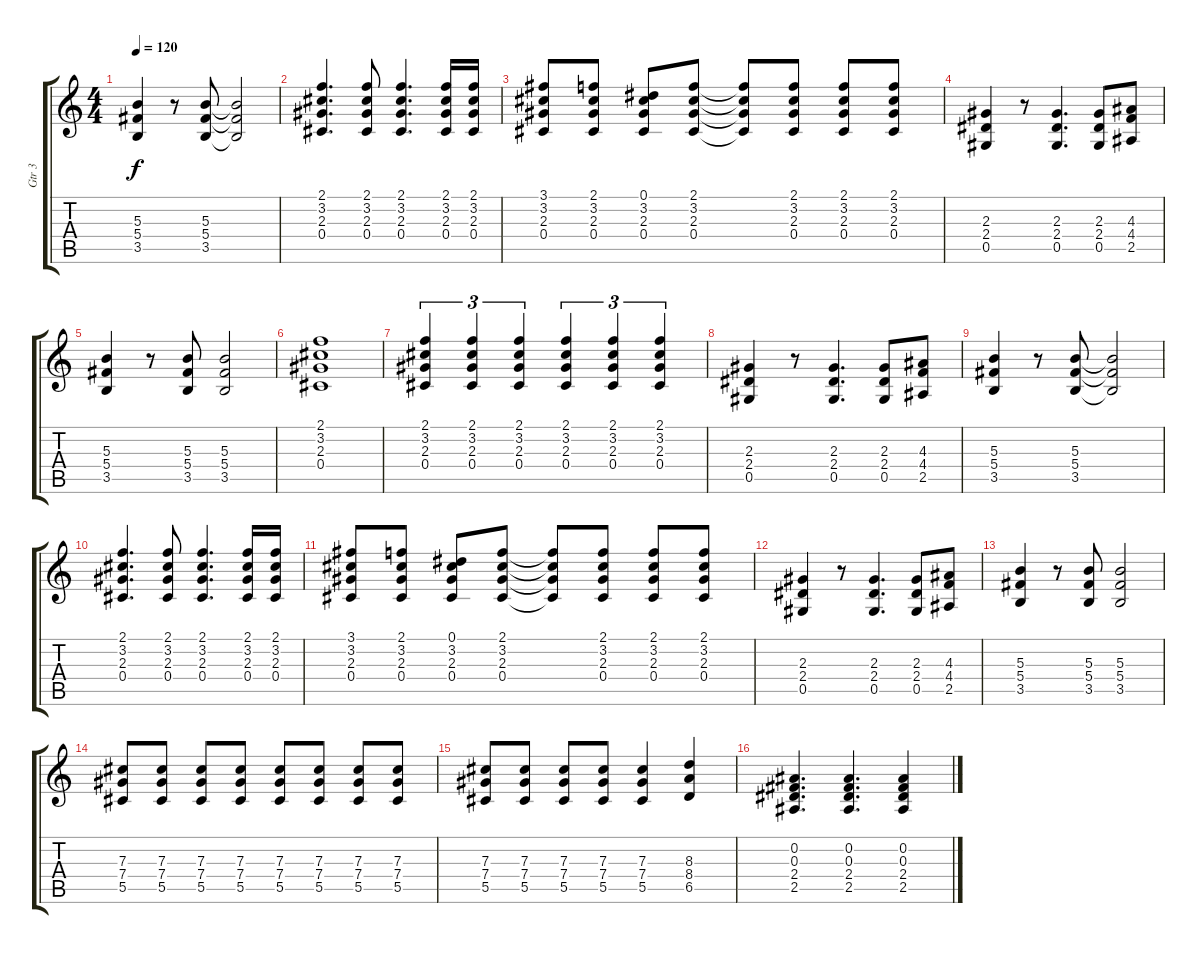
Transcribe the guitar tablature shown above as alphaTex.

\track ("Gtr 3" "Gtr 3") {instrument acousticguitarsteel}
\staff {score tabs}
\tuning (Eb4 Bb3 Gb3 Db3 Ab2 Eb2) {hide}
\ts (4 4)
\tempo 120
\clef g2
\ks c
(5.3 5.4 3.5).4{dy f} r.8 (5.3 5.4 3.5).8 (5.3{t} 5.4{t} 3.5{t}).2 |
(2.1 3.2 2.3 0.4).4{d} (2.1 3.2 2.3 0.4).8 (2.1 3.2 2.3 0.4).4{d} (2.1 3.2 2.3 0.4).16 (2.1 3.2 2.3 0.4).16 |
(3.1 3.2 2.3 0.4).8 (2.1 3.2 2.3 0.4).8 (0.1 3.2 2.3 0.4).8 (2.1 3.2 2.3 0.4).8 (2.1{t} 3.2{t} 2.3{t} 0.4{t}).8 (2.1 3.2 2.3 0.4).8 (2.1 3.2 2.3 0.4).8 (2.1 3.2 2.3 0.4).8 |
(2.3 2.4 0.5).4 r.8 (2.3 2.4 0.5).4{d} (2.3 2.4 0.5).8 (4.3 4.4 2.5).8 |
(5.3 5.4 3.5).4 r.8 (5.3 5.4 3.5).8 (5.3 5.4 3.5).2 |
(2.1 3.2 2.3 0.4).1 |
(2.1 3.2 2.3 0.4).4{tu (3 2)} (2.1 3.2 2.3 0.4).4{tu (3 2)} (2.1 3.2 2.3 0.4).4{tu (3 2)} (2.1 3.2 2.3 0.4).4{tu (3 2)} (2.1 3.2 2.3 0.4).4{tu (3 2)} (2.1 3.2 2.3 0.4).4{tu (3 2)} |
(2.3 2.4 0.5).4 r.8 (2.3 2.4 0.5).4{d} (2.3 2.4 0.5).8 (4.3 4.4 2.5).8 |
(5.3 5.4 3.5).4 r.8 (5.3 5.4 3.5).8 (5.3{t} 5.4{t} 3.5{t}).2 |
(2.1 3.2 2.3 0.4).4{d} (2.1 3.2 2.3 0.4).8 (2.1 3.2 2.3 0.4).4{d} (2.1 3.2 2.3 0.4).16 (2.1 3.2 2.3 0.4).16 |
(3.1 3.2 2.3 0.4).8 (2.1 3.2 2.3 0.4).8 (0.1 3.2 2.3 0.4).8 (2.1 3.2 2.3 0.4).8 (2.1{t} 3.2{t} 2.3{t} 0.4{t}).8 (2.1 3.2 2.3 0.4).8 (2.1 3.2 2.3 0.4).8 (2.1 3.2 2.3 0.4).8 |
(2.3 2.4 0.5).4 r.8 (2.3 2.4 0.5).4{d} (2.3 2.4 0.5).8 (4.3 4.4 2.5).8 |
(5.3 5.4 3.5).4 r.8 (5.3 5.4 3.5).8 (5.3 5.4 3.5).2 |
(7.3 7.4 5.5).8 (7.3 7.4 5.5).8 (7.3 7.4 5.5).8 (7.3 7.4 5.5).8 (7.3 7.4 5.5).8 (7.3 7.4 5.5).8 (7.3 7.4 5.5).8 (7.3 7.4 5.5).8 |
(7.3 7.4 5.5).8 (7.3 7.4 5.5).8 (7.3 7.4 5.5).8 (7.3 7.4 5.5).8 (7.3 7.4 5.5).4 (8.3 8.4 6.5).4 |
(0.2 0.3 2.4 2.5).4{d} (0.2 0.3 2.4 2.5).4{d} (0.2 0.3 2.4 2.5).4
